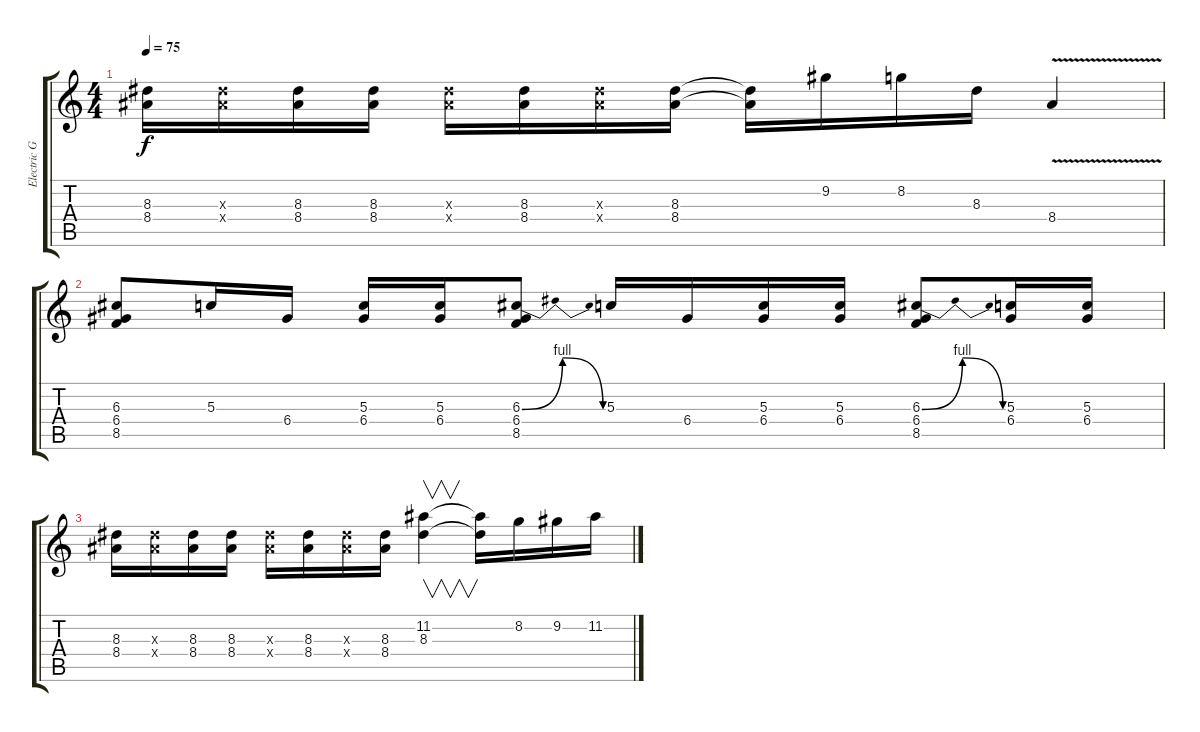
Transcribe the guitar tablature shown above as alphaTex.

\track ("Electric Guitar" "Electric G") {instrument distortionguitar}
\staff {score tabs}
\tuning (E4 B3 G3 D3 A2 E2) {hide}
\ts (4 4)
\tempo 75
\clef g2
\ks c
(8.3 8.4).16{dy f} (8.3{x} 8.4{x}).16 (8.3 8.4).16 (8.3 8.4).16 (8.3{x} 8.4{x}).16 (8.3 8.4).16 (8.3{x} 8.4{x}).16 (8.3 8.4).16 (8.3{t} 8.4{t}).16 9.2.16 8.2.16 8.3.16 8.4{v}.4 |
(6.3 6.4 8.5).8 5.3.16 6.4.16 (5.3 6.4).16 (5.3 6.4).16 (6.3{be (bendrelease 0 0 30 4 30 4 60 0)} 6.4 8.5).8 5.3.16 6.4.16 (5.3 6.4).16 (5.3 6.4).16 (6.3{be (bendrelease 0 0 30 4 30 4 60 0)} 6.4 8.5).8 (5.3 6.4).16 (5.3 6.4).16 |
(8.3 8.4).16 (8.3{x} 8.4{x}).16 (8.3 8.4).16 (8.3 8.4).16 (8.3{x} 8.4{x}).16 (8.3 8.4).16 (8.3{x} 8.4{x}).16 (8.3 8.4).16 (11.2 8.3).4{v} (11.2{t} 8.3{t}).16 8.2.16 9.2.16 11.2.16
